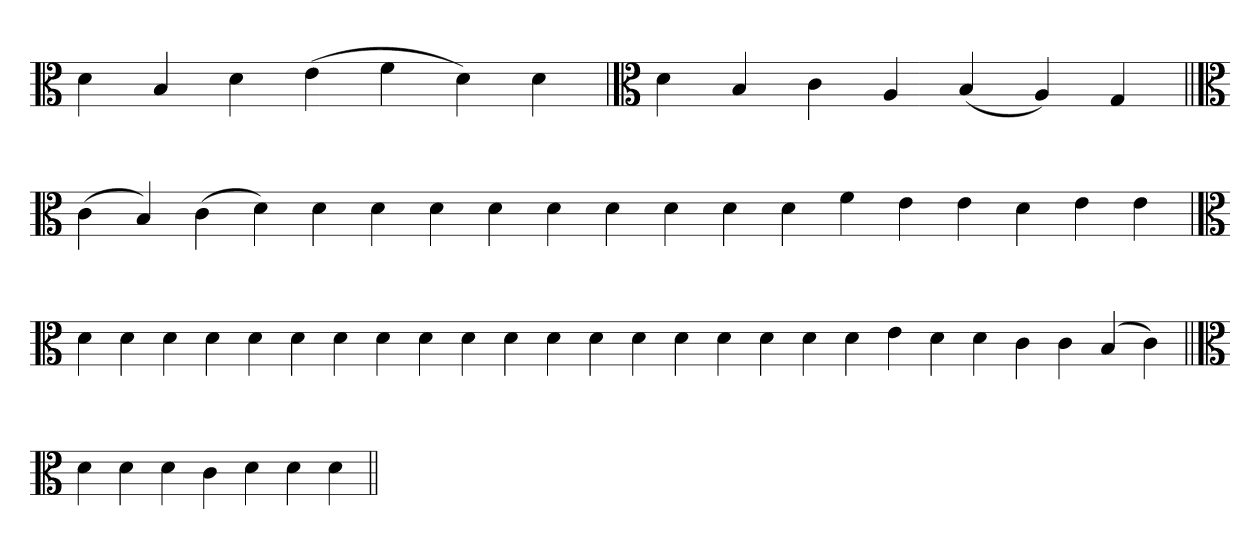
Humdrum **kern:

**kern
*part1
*staff1
*clefC3
=
4d
4B
4d
(4e
4f
4d)
4d
=`
*clefC3
4d
4B
4c
4A
(4B
4A)
4G
=||
*clefC3
(4c
4B)
(4c
4d)
4d
4d
4d
4d
4d
4d
4d
4d
4d
4f
4e
4e
4d
4e
4e
=
*clefC3
4d
4d
4d
4d
4d
4d
4d
4d
4d
4d
4d
4d
4d
4d
4d
4d
4d
4d
4d
4e
4d
4d
4c
4c
(4B
4c)
=||
*clefC3
4d
4d
4d
4c
4d
4d
4d
=||
*-
